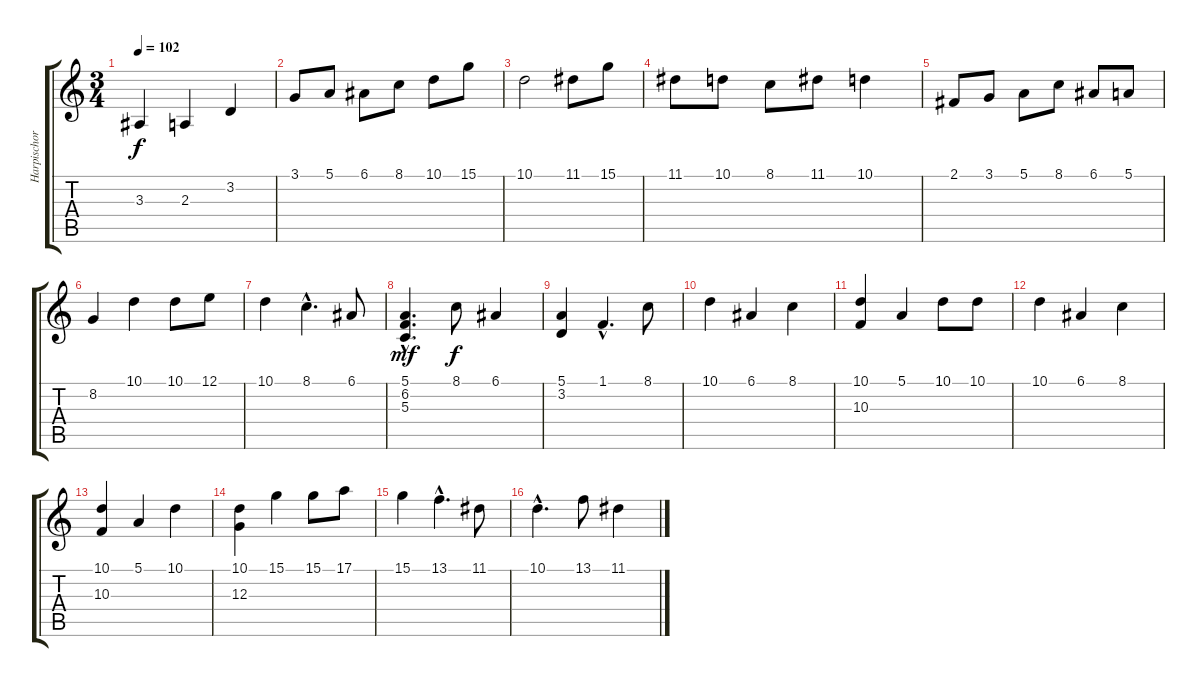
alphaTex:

\track ("Harpischord" "Harpischor") {instrument harpsichord}
\staff {score tabs}
\tuning (E4 B3 G3 D3 A2 E2) {hide}
\ts (3 4)
\tempo 102
\clef g2
\ks c
3.3.4{dy f} 2.3.4 3.2.4 |
3.1.8 5.1.8 6.1.8 8.1.8 10.1.8 15.1.8 |
10.1.2 11.1.8 15.1.8 |
11.1.8 10.1.8 8.1.8 11.1.8 10.1.4 |
2.1.8 3.1.8 5.1.8 8.1.8 6.1.8 5.1.8 |
8.2.4 10.1.4 10.1.8 12.1.8 |
10.1.4 8.1{hac}.4{d} 6.1.8 |
(5.1{hac} 6.2{hac} 5.3{hac}).4{d dy mf} 8.1.8{dy f} 6.1.4 |
(5.1 3.2).4 1.1{hac}.4{d} 8.1.8 |
10.1.4 6.1.4 8.1.4 |
(10.1 10.3).4 5.1.4 10.1.8 10.1.8 |
10.1.4 6.1.4 8.1.4 |
(10.1 10.3).4 5.1.4 10.1.4 |
(10.1 12.3).4 15.1.4 15.1.8 17.1.8 |
15.1.4 13.1{hac}.4{d} 11.1.8 |
10.1{hac}.4{d} 13.1.8 11.1.4
